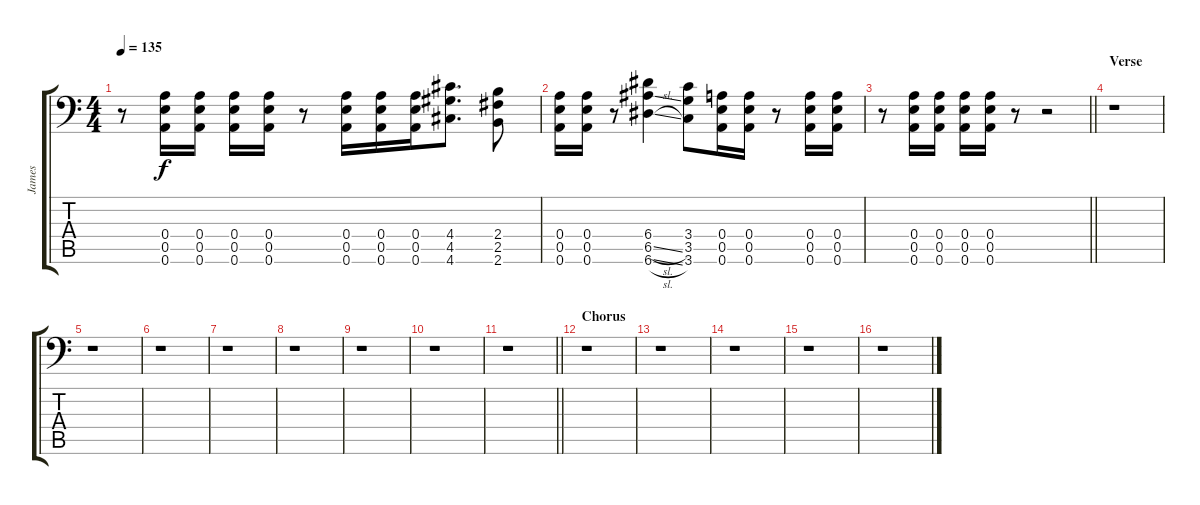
\track ("James" "James") {instrument distortionguitar}
\staff {score tabs}
\tuning (B3 Gb3 D3 A2 E2 A1) {hide}
\ts (4 4)
\tempo 135
\clef f4
\ks c
r.8{dy f} (0.4 0.5 0.6).16 (0.4 0.5 0.6).16 (0.4 0.5 0.6).16 (0.4 0.5 0.6).16 r.8 (0.4 0.5 0.6).16 (0.4 0.5 0.6).16 (0.4 0.5 0.6).16 (4.4 4.5 4.6).8{d} (2.4 2.5 2.6).8 |
(0.4 0.5 0.6).16 (0.4 0.5 0.6).16 r.8 (6.4 6.5{sl} 6.6{sl}).4 (3.4 3.5 3.6).8 (0.4 0.5 0.6).16 (0.4 0.5 0.6).16 r.8 (0.4 0.5 0.6).16 (0.4 0.5 0.6).16 |
\barLineRight lightlight
r.8 (0.4 0.5 0.6).16 (0.4 0.5 0.6).16 (0.4 0.5 0.6).16 (0.4 0.5 0.6).16 r.8 r.2 |
\section ("" "Verse")
r.1 |
r.1 |
r.1 |
r.1 |
r.1 |
r.1 |
r.1 |
\barLineRight lightlight
r.1 |
\section ("" "Chorus")
r.1 |
r.1 |
r.1 |
r.1 |
r.1
